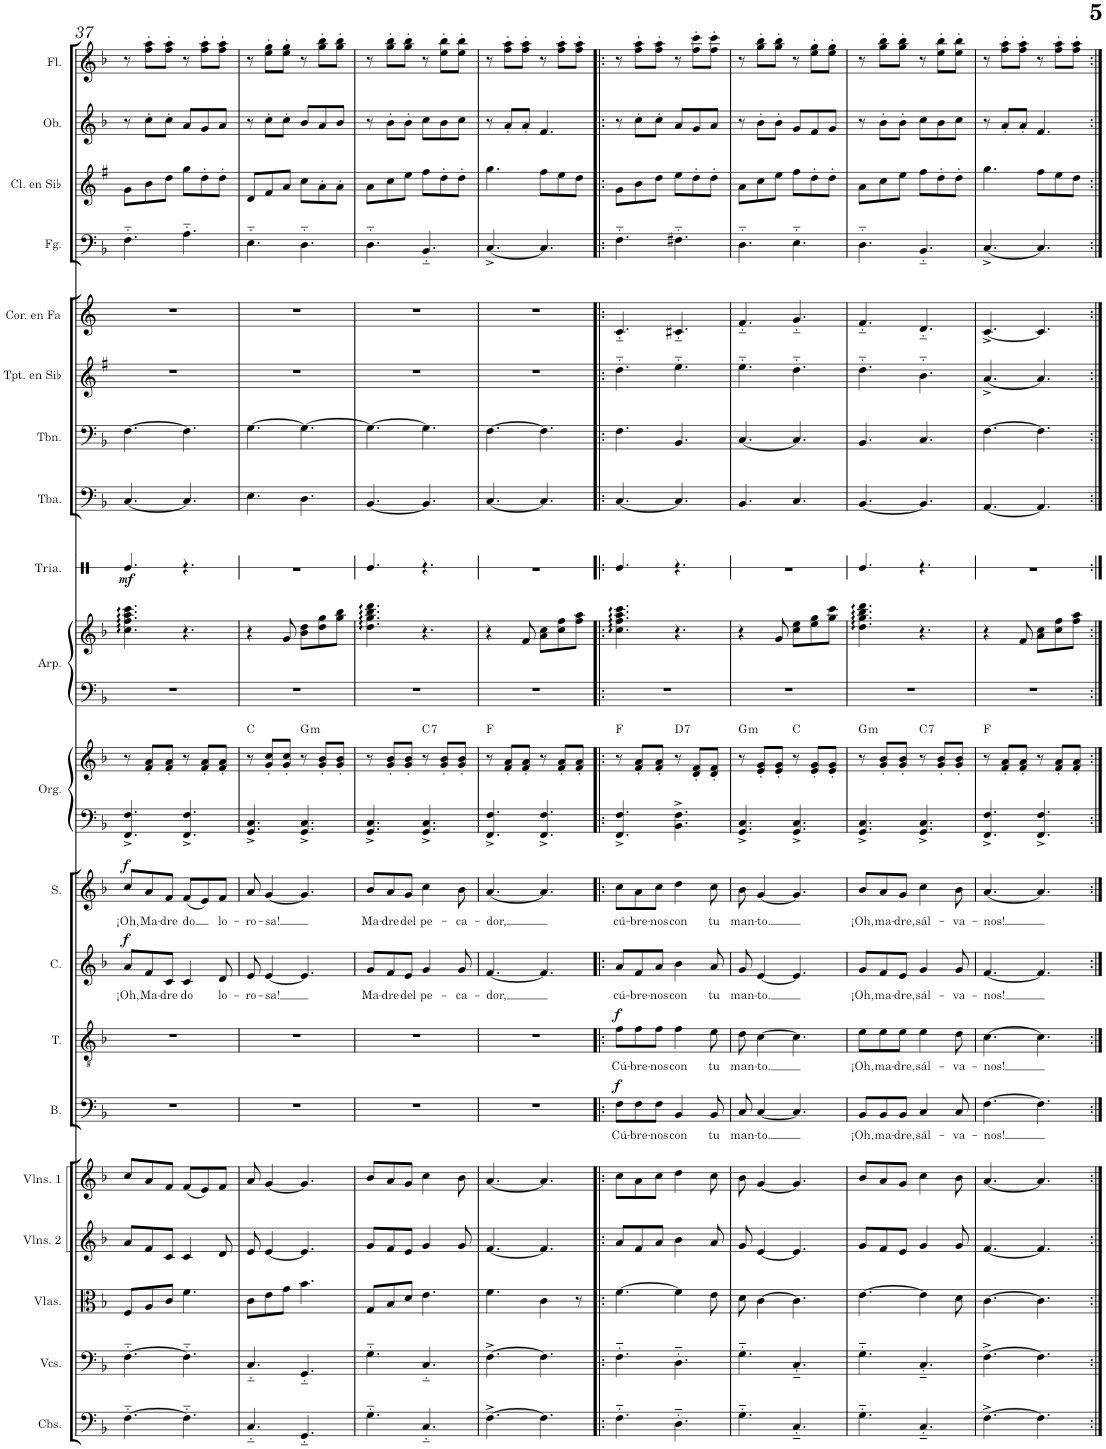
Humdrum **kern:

**kern	**kern	**kern	**kern	**kern	**kern	**text	**dynam	**kern	**text	**dynam	**kern	**text	**dynam	**kern	**text	**dynam	**kern	**kern	**harte	**kern	**kern	**kern	**dynam	**kern	**kern	**kern	**kern	**kern	**kern	**kern	**kern
*part20	*part19	*part18	*part17	*part16	*part15	*part15	*part15	*part14	*part14	*part14	*part13	*part13	*part13	*part12	*part12	*part12	*part11	*part11	*part11	*part10	*part10	*part9	*part9	*part8	*part7	*part6	*part5	*part4	*part3	*part2	*part1
*staff22	*staff21	*staff20	*staff19	*staff18	*staff17	*staff17	*staff17	*staff16	*staff16	*staff16	*staff15	*staff15	*staff15	*staff14	*staff14	*staff14	*staff13	*staff12	*	*staff11	*staff10	*staff9	*staff9	*staff8	*staff7	*staff6	*staff5	*staff4	*staff3	*staff2	*staff1
*I"Contrabajos	*I"Violonchelos	*I"Violas	*I"Violines 2	*I"Violines 1	*I"Bajo	*	*	*I"Tenor	*	*	*I"Contralto	*	*	*I"Soprano	*	*	*I"Órgano	*	*	*I"Arpa	*	*I"Triángulo	*	*I"Tuba	*I"Trombón	*I"Trompeta en Sib	*I"Corno en Fa	*I"Fagot	*I"Clarinete en Sib	*I"Oboe	*I"Flauta
*I'Cbs.	*I'Vcs.	*I'Vlas.	*I'Vlns. 2	*I'Vlns. 1	*I'B.	*	*	*I'T.	*	*	*I'C.	*	*	*I'S.	*	*	*	*	*	*I'Arp.	*	*	*	*I'Tba.	*I'Tbn.	*I'Tpt. en Sib	*I'Cor. en Fa	*I'Fg.	*I'Cl. en Sib	*I'Ob.	*I'Fl.
!!LO:PB:g=z
*clefF4	*clefF4	*clefC3	*clefG2	*clefG2	*clefF4	*	*	*clefGv2	*	*	*clefG2	*	*	*clefG2	*	*	*clefF4	*clefG2	*	*clefF4	*clefG2	*clefX	*	*clefF4	*clefF4	*clefG2	*clefG2	*clefF4	*clefG2	*clefG2	*clefG2
*Trd7c12	*	*	*	*	*	*	*	*	*	*	*	*	*	*	*	*	*	*	*	*	*	*	*	*	*	*Trd1c2	*Trd4c7	*	*Trd1c2	*	*
*k[b-]	*k[b-]	*k[b-]	*k[b-]	*k[b-]	*k[b-]	*	*	*k[b-]	*	*	*k[b-]	*	*	*k[b-]	*	*	*k[b-]	*k[b-]	*	*k[b-]	*k[b-]	*k[]	*	*k[b-]	*k[b-]	*k[f#]	*k[]	*k[b-]	*k[f#]	*k[b-]	*k[b-]
*M6/8	*M6/8	*M6/8	*M6/8	*M6/8	*M6/8	*	*	*M6/8	*	*	*M6/8	*	*	*M6/8	*	*	*M6/8	*M6/8	*	*M6/8	*M6/8	*M6/8	*	*M6/8	*M6/8	*M6/8	*M6/8	*M6/8	*M6/8	*M6/8	*M6/8
=37	=37	=37	=37	=37	=37	=37	=37	=37	=37	=37	=37	=37	=37	=37	=37	=37	=37	=37	=37	=37	=37	=37	=37	=37	=37	=37	=37	=37	=37	=37	=37
!	!	!	!	!	!	!	!	!	!	!	!	!LO:LY:b	!LO:DY:a	!	!LO:LY:b	!LO:DY:a	!	!	!	!	!	!	!LO:DY:b	!	!	!	!	!	!	!	!
[4.F\	[4.F\	8F/L	8a/L	8cc/L	2.r	.	.	2.r	.	.	8a/L	¡Oh,	f	8cc/L	¡Oh,	f	4.FF/^ 4.F/^	8r	.	2.r	4.cc\ 4.ff\ 4.aa\ 4.ccc\	4.Re/	mf	[4.C/	[4.F\	2.r	2.r	4.F\	8g\L	8r	8r
!	!	!	!	!	!	!	!	!	!	!	!	!LO:LY:b	!	!	!LO:LY:b	!	!	!	!	!	!	!	!	!	!	!	!	!	!	!	!
.	.	8A/	8f/	8a/	.	.	.	.	.	.	8f/	Ma-	.	8a/	Ma-	.	.	8f/' 8a/'L	.	.	.	.	.	.	.	.	.	.	8b\	8cc'\L	8ff\' 8aa\'L
!	!	!	!	!	!	!	!	!	!	!	!	!LO:LY:b	!	!	!LO:LY:b	!	!	!	!	!	!	!	!	!	!	!	!	!	!	!	!
.	.	8c/J	8c/J	8f/J	.	.	.	.	.	.	8c/J	-dre	.	8f/J	-dre	.	.	8f/' 8a/'J	.	.	.	.	.	.	.	.	.	.	8dd\J	8cc'\J	8ff\' 8aa\'J
!	!	!	!	!	!	!	!	!	!	!	!	!LO:LY:b	!	!	!LO:LY:b	!	!	!	!	!	!	!	!	!	!	!	!	!	!	!	!
4.F\]	4.F\]	4.f\	4c/	(8f/L	.	.	.	.	.	.	4c/	do	.	(8f/L	do	.	4.FF/^ 4.F/^	8r	.	.	4.r	4.r	.	4.C/]	4.F\]	.	.	4.A\	8gg\L	8a/L	8r
.	.	.	.	8e/)	.	.	.	.	.	.	.	.	.	8e/)	.	.	.	8f/' 8a/'L	.	.	.	.	.	.	.	.	.	.	8dd'\	8g/	8ff\' 8aa\'L
!	!	!	!	!	!	!	!	!	!	!	!	!LO:LY:b	!	!	!LO:LY:b	!	!	!	!	!	!	!	!	!	!	!	!	!	!	!	!
.	.	.	8d/	8f/J	.	.	.	.	.	.	8d/	lo-	.	8f/J	lo-	.	.	8f/' 8a/'J	.	.	.	.	.	.	.	.	.	.	8dd'\J	8a/J	8ff\' 8aa\'J
=38	=38	=38	=38	=38	=38	=38	=38	=38	=38	=38	=38	=38	=38	=38	=38	=38	=38	=38	=38	=38	=38	=38	=38	=38	=38	=38	=38	=38	=38	=38	=38
!	!	!	!	!	!	!	!	!	!	!	!	!LO:LY:b	!	!	!LO:LY:b	!	!	!	!	!	!	!	!	!	!	!	!	!	!	!	!
4.C/	4.C/	8c\L	8e/	8a/	2.r	.	.	2.r	.	.	8e/	-ro-	.	8a/	-ro-	.	4.GG/^ 4.C/^	8r	C:maj	2.r	4r	2.r	.	4.E\	[4.G\	2.r	2.r	4.E\	8d/L	8r	8r
!	!	!	!	!	!	!	!	!	!	!	!	!LO:LY:b	!	!	!LO:LY:b	!	!	!	!	!	!	!	!	!	!	!	!	!	!	!	!
.	.	8e\	[4e/	[4g/	.	.	.	.	.	.	[4e/	-sa!	.	[4g/	-sa!	.	.	8g/' 8cc/'L	.	.	.	.	.	.	.	.	.	.	8f#/	8cc'\L	8ee\' 8gg\'L
.	.	8g\J	.	.	.	.	.	.	.	.	.	.	.	.	.	.	.	8g/' 8cc/'J	.	.	8g/	.	.	.	.	.	.	.	8a/J	8cc'\J	8ee\' 8gg\'J
!	!	!	!	!	!	!	!	!	!	!	!	!	!	!	!	!	!	!	!LO:H:kt=m	!	!	!	!	!	!	!	!	!	!	!	!
4.GG/	4.GG/	4.b-\	4.e/]	4.g/]	.	.	.	.	.	.	4.e/]	.	.	4.g/]	.	.	4.GG/^ 4.C/^	8r	G:min	.	8b-\ 8dd\L	.	.	4.D\	4.G\_	.	.	4.D\	8cc\L	8b-/L	8r
.	.	.	.	.	.	.	.	.	.	.	.	.	.	.	.	.	.	8g/' 8b-/'L	.	.	8dd\ 8gg\	.	.	.	.	.	.	.	8a'\	8a/	8gg\' 8bb-\'L
.	.	.	.	.	.	.	.	.	.	.	.	.	.	.	.	.	.	8g/' 8b-/'J	.	.	8gg\ 8bb-\J	.	.	.	.	.	.	.	8a'\J	8b-/J	8gg\' 8bb-\'J
=39	=39	=39	=39	=39	=39	=39	=39	=39	=39	=39	=39	=39	=39	=39	=39	=39	=39	=39	=39	=39	=39	=39	=39	=39	=39	=39	=39	=39	=39	=39	=39
!	!	!	!	!	!	!	!	!	!	!	!	!LO:LY:b	!	!	!LO:LY:b	!	!	!	!	!	!	!	!	!	!	!	!	!	!	!	!
4.G\	4.G\	8G/L	8g/L	8b-/L	2.r	.	.	2.r	.	.	8g/L	Ma-	.	8b-/L	Ma-	.	4.GG/^ 4.C/^	8r	.	2.r	4.dd\ 4.gg\ 4.bb-\ 4.ddd\	4.Re/	.	[4.BB-/	4.G\_	2.r	2.r	4.D\	8a\L	8r	8r
!	!	!	!	!	!	!	!	!	!	!	!	!LO:LY:b	!	!	!LO:LY:b	!	!	!	!	!	!	!	!	!	!	!	!	!	!	!	!
.	.	8B-/	8f/	8a/	.	.	.	.	.	.	8f/	-dre	.	8a/	-dre	.	.	8g/' 8b-/'L	.	.	.	.	.	.	.	.	.	.	8cc\	8b-'\L	8gg\' 8bb-\'L
!	!	!	!	!	!	!	!	!	!	!	!	!LO:LY:b	!	!	!LO:LY:b	!	!	!	!	!	!	!	!	!	!	!	!	!	!	!	!
.	.	8d/J	8e/J	8g/J	.	.	.	.	.	.	8e/J	del	.	8g/J	del	.	.	8g/' 8b-/'J	.	.	.	.	.	.	.	.	.	.	8ee\J	8b-'\J	8gg\' 8bb-\'J
!	!	!	!	!	!	!	!	!	!	!	!	!LO:LY:b	!	!	!LO:LY:b	!	!	!	!LO:H:kt=7	!	!	!	!	!	!	!	!	!	!	!	!
4.C/	4.C/	4.e\	4g/	4cc\	.	.	.	.	.	.	4g/	pe-	.	4cc\	pe-	.	4.GG/^ 4.C/^	8r	C:7	.	4.r	4.r	.	4.BB-/]	4.G\]	.	.	4.BB-/	8ff#\L	8cc\L	8r
.	.	.	.	.	.	.	.	.	.	.	.	.	.	.	.	.	.	8g/' 8b-/'L	.	.	.	.	.	.	.	.	.	.	8dd'\	8b-\	8ee\' 8bb-\'L
!	!	!	!	!	!	!	!	!	!	!	!	!LO:LY:b	!	!	!LO:LY:b	!	!	!	!	!	!	!	!	!	!	!	!	!	!	!	!
.	.	.	8g/	8b-\	.	.	.	.	.	.	8g/	-ca-	.	8b-\	-ca-	.	.	8g/' 8b-/'J	.	.	.	.	.	.	.	.	.	.	8dd'\J	8cc\J	8ee\' 8bb-\'J
=40	=40	=40	=40	=40	=40	=40	=40	=40	=40	=40	=40	=40	=40	=40	=40	=40	=40	=40	=40	=40	=40	=40	=40	=40	=40	=40	=40	=40	=40	=40	=40
!	!	!	!	!	!	!	!	!	!	!	!	!LO:LY:b	!	!	!LO:LY:b	!	!	!	!	!	!	!	!	!	!	!	!	!	!	!	!
[4.F^\	[4.F^\	4.f\	[4.f/	[4.a/	2.r	.	.	2.r	.	.	[4.f/	-dor,	.	[4.a/	-dor,	.	4.FF/^ 4.F/^	8r	F:maj	2.r	4r	2.r	.	[4.C/	[4.F\	2.r	2.r	[4.C^/	4.gg\	8r	8r
.	.	.	.	.	.	.	.	.	.	.	.	.	.	.	.	.	.	8f/' 8a/'L	.	.	.	.	.	.	.	.	.	.	.	8a'/L	8ff\' 8aa\'L
.	.	.	.	.	.	.	.	.	.	.	.	.	.	.	.	.	.	8f/' 8a/'J	.	.	8f/	.	.	.	.	.	.	.	.	8a'/J	8ff\' 8aa\'J
4.F\]	4.F\]	4c\	4.f/]	4.a/]	.	.	.	.	.	.	4.f/]	.	.	4.a/]	.	.	4.FF/^ 4.F/^	8r	.	.	8a\ 8cc\L	.	.	4.C/]	4.F\]	.	.	4.C/]	8ff#\L	4.f/	8r
.	.	.	.	.	.	.	.	.	.	.	.	.	.	.	.	.	.	8f/' 8a/'L	.	.	8cc\ 8ff\	.	.	.	.	.	.	.	8ee\	.	8ff\' 8aa\'L
.	.	8r	.	.	.	.	.	.	.	.	.	.	.	.	.	.	.	8f/' 8a/'J	.	.	8ff\ 8aa\J	.	.	.	.	.	.	.	8dd\J	.	8ff\' 8aa\'J
=41!|:	=41!|:	=41!|:	=41!|:	=41!|:	=41!|:	=41!|:	=41!|:	=41!|:	=41!|:	=41!|:	=41!|:	=41!|:	=41!|:	=41!|:	=41!|:	=41!|:	=41!|:	=41!|:	=41!|:	=41!|:	=41!|:	=41!|:	=41!|:	=41!|:	=41!|:	=41!|:	=41!|:	=41!|:	=41!|:	=41!|:	=41!|:
!	!	!	!	!	!	!LO:LY:b	!LO:DY:a	!	!LO:LY:b	!LO:DY:a	!	!LO:LY:b	!	!	!LO:LY:b	!	!	!	!	!	!	!	!	!	!	!	!	!	!	!	!
4.F'~\	4.F'~\	[4.f\	8a/L	8cc\L	8F\L	Cú-	f	8f\L	Cú-	f	8a/L	cú-	.	8cc\L	cú-	.	4.FF/^ 4.F/^	8r	F:maj	2.r	4.cc\ 4.ff\ 4.aa\ 4.ccc\	4.Re/	.	[4.C/	4.F\	4.dd\	4.c/	4.F\	8g\L	8r	8r
!	!	!	!	!	!	!LO:LY:b	!	!	!LO:LY:b	!	!	!LO:LY:b	!	!	!LO:LY:b	!	!	!	!	!	!	!	!	!	!	!	!	!	!	!	!
.	.	.	8f/	8a\	8F\	-bre-	.	8f\	-bre-	.	8f/	-bre-	.	8a\	-bre-	.	.	8f/' 8a/'L	.	.	.	.	.	.	.	.	.	.	8b\	8cc'\L	8ff\' 8aa\'L
!	!	!	!	!	!	!LO:LY:b	!	!	!LO:LY:b	!	!	!LO:LY:b	!	!	!LO:LY:b	!	!	!	!	!	!	!	!	!	!	!	!	!	!	!	!
.	.	.	8a/J	8cc\J	8F\J	-nos	.	8f\J	-nos	.	8a/J	-nos	.	8cc\J	-nos	.	.	8f/' 8a/'J	.	.	.	.	.	.	.	.	.	.	8dd\J	8cc'\J	8ff\' 8aa\'J
!	!	!	!	!	!	!LO:LY:b	!	!	!LO:LY:b	!	!	!LO:LY:b	!	!	!LO:LY:b	!	!	!	!LO:H:kt=7	!	!	!	!	!	!	!	!	!	!	!	!
4.D'~\	4.D'~\	4f\]	4b-\	4dd\	4BB-/	con	.	4f\	con	.	4b-\	con	.	4dd\	con	.	4.BB-\^ 4.F\^	8r	D:7	.	4.r	4.r	.	4.C/]	4.BB-/	4.ee\	4.c#X/	4.F#X\	8ee\L	8a/L	8r
.	.	.	.	.	.	.	.	.	.	.	.	.	.	.	.	.	.	8d/' 8f/'L	.	.	.	.	.	.	.	.	.	.	8dd'\	8g/	8ff\' 8ccc\'L
!	!	!	!	!	!	!LO:LY:b	!	!	!LO:LY:b	!	!	!LO:LY:b	!	!	!LO:LY:b	!	!	!	!	!	!	!	!	!	!	!	!	!	!	!	!
.	.	8e\	8a/	8cc\	8BB-/	tu	.	8e\	tu	.	8a/	tu	.	8cc\	tu	.	.	8d/' 8f/'J	.	.	.	.	.	.	.	.	.	.	8dd'\J	8a/J	8ff\' 8ccc\'J
=42	=42	=42	=42	=42	=42	=42	=42	=42	=42	=42	=42	=42	=42	=42	=42	=42	=42	=42	=42	=42	=42	=42	=42	=42	=42	=42	=42	=42	=42	=42	=42
!	!	!	!	!	!	!LO:LY:b	!	!	!LO:LY:b	!	!	!LO:LY:b	!	!	!LO:LY:b	!	!	!	!LO:H:kt=m	!	!	!	!	!	!	!	!	!	!	!	!
4.G'~\	4.G'~\	8d\	8g/	8b-\	8C/	man-	.	8d\	man-	.	8g/	man-	.	8b-\	man-	.	4.GG/^ 4.C/^	8r	G:min	2.r	4r	2.r	.	4.BB-/	[4.C/	4.ee\	4.f/	4.D\	8a\L	8r	8r
!	!	!	!	!	!	!LO:LY:b	!	!	!LO:LY:b	!	!	!LO:LY:b	!	!	!LO:LY:b	!	!	!	!	!	!	!	!	!	!	!	!	!	!	!	!
.	.	[4c\	[4e/	[4g/	[4C/	-to.	.	[4c\	-to.	.	[4e/	-to.	.	[4g/	-to.	.	.	8e/' 8g/'L	.	.	.	.	.	.	.	.	.	.	8cc\	8b-'\L	8gg\' 8bb-\'L
.	.	.	.	.	.	.	.	.	.	.	.	.	.	.	.	.	.	8e/' 8g/'J	.	.	8g/	.	.	.	.	.	.	.	8ee\J	8b-'\J	8gg\' 8bb-\'J
4.C'~/	4.C'~/	4.c\]	4.e/]	4.g/]	4.C/]	.	.	4.c\]	.	.	4.e/]	.	.	4.g/]	.	.	4.GG/^ 4.C/^	8r	C:maj	.	8cc\ 8ee\L	.	.	4.C/	4.C/]	4.dd\	4.g/	4.E\	8ff#\L	8g/L	8r
.	.	.	.	.	.	.	.	.	.	.	.	.	.	.	.	.	.	8e/' 8g/'L	.	.	8ee\ 8gg\	.	.	.	.	.	.	.	8dd'\	8f/	8ee\' 8gg\'L
.	.	.	.	.	.	.	.	.	.	.	.	.	.	.	.	.	.	8e/' 8g/'J	.	.	8gg\ 8ccc\J	.	.	.	.	.	.	.	8dd'\J	8g/J	8ee\' 8gg\'J
=43	=43	=43	=43	=43	=43	=43	=43	=43	=43	=43	=43	=43	=43	=43	=43	=43	=43	=43	=43	=43	=43	=43	=43	=43	=43	=43	=43	=43	=43	=43	=43
!	!	!	!	!	!	!LO:LY:b	!	!	!LO:LY:b	!	!	!LO:LY:b	!	!	!LO:LY:b	!	!	!	!LO:H:kt=m	!	!	!	!	!	!	!	!	!	!	!	!
4.G'~\	4.G'~\	[4.e\	8g/L	8b-/L	8BB-/L	¡Oh,	.	8e\L	¡Oh,	.	8g/L	¡Oh,	.	8b-/L	¡Oh,	.	4.GG/^ 4.C/^	8r	G:min	2.r	4.dd\ 4.gg\ 4.bb-\ 4.ddd\	4.Re/	.	[4.BB-/	4.BB-/	4.dd\	4.f/	4.D\	8a\L	8r	8r
!	!	!	!	!	!	!LO:LY:b	!	!	!LO:LY:b	!	!	!LO:LY:b	!	!	!LO:LY:b	!	!	!	!	!	!	!	!	!	!	!	!	!	!	!	!
.	.	.	8f/	8a/	8BB-/	ma-	.	8e\	ma-	.	8f/	ma-	.	8a/	ma-	.	.	8g/' 8b-/'L	.	.	.	.	.	.	.	.	.	.	8cc\	8b-'\L	8gg\' 8bb-\'L
!	!	!	!	!	!	!LO:LY:b	!	!	!LO:LY:b	!	!	!LO:LY:b	!	!	!LO:LY:b	!	!	!	!	!	!	!	!	!	!	!	!	!	!	!	!
.	.	.	8e/J	8g/J	8BB-/J	-dre,	.	8e\J	-dre,	.	8e/J	-dre,	.	8g/J	-dre,	.	.	8g/' 8b-/'J	.	.	.	.	.	.	.	.	.	.	8ee\J	8b-'\J	8gg\' 8bb-\'J
!	!	!	!	!	!	!LO:LY:b	!	!	!LO:LY:b	!	!	!LO:LY:b	!	!	!LO:LY:b	!	!	!	!LO:H:kt=7	!	!	!	!	!	!	!	!	!	!	!	!
4.C'~/	4.C'~/	4e\]	4g/	4cc\	4C/	sál-	.	4e\	sál-	.	4g/	sál-	.	4cc\	sál-	.	4.GG/^ 4.C/^	8r	C:7	.	4.r	4.r	.	4.BB-/]	4.C/	4.b\	4.d/	4.BB-/	8ff#\L	8cc\L	8r
.	.	.	.	.	.	.	.	.	.	.	.	.	.	.	.	.	.	8g/' 8b-/'L	.	.	.	.	.	.	.	.	.	.	8dd'\	8b-\	8ee\' 8bb-\'L
!	!	!	!	!	!	!LO:LY:b	!	!	!LO:LY:b	!	!	!LO:LY:b	!	!	!LO:LY:b	!	!	!	!	!	!	!	!	!	!	!	!	!	!	!	!
.	.	8d\	8g/	8b-\	8C/	-va-	.	8d\	-va-	.	8g/	-va-	.	8b-\	-va-	.	.	8g/' 8b-/'J	.	.	.	.	.	.	.	.	.	.	8dd'\J	8cc\J	8ee\' 8bb-\'J
=44	=44	=44	=44	=44	=44	=44	=44	=44	=44	=44	=44	=44	=44	=44	=44	=44	=44	=44	=44	=44	=44	=44	=44	=44	=44	=44	=44	=44	=44	=44	=44
!	!	!	!	!	!	!LO:LY:b	!	!	!LO:LY:b	!	!	!LO:LY:b	!	!	!LO:LY:b	!	!	!	!	!	!	!	!	!	!	!	!	!	!	!	!
[4.F^\	[4.F^\	[4.c\	[4.f/	[4.a/	[4.F\	-nos!	.	[4.c\	-nos!	.	[4.f/	-nos!	.	[4.a/	-nos!	.	4.FF/^ 4.F/^	8r	F:maj	2.r	4r	2.r	.	[4.AA/	[4.F\	[4.a^/	[4.c^/	[4.C^/	4.gg\	8r	8r
.	.	.	.	.	.	.	.	.	.	.	.	.	.	.	.	.	.	8f/' 8a/'L	.	.	.	.	.	.	.	.	.	.	.	8a'/L	8ff\' 8aa\'L
.	.	.	.	.	.	.	.	.	.	.	.	.	.	.	.	.	.	8f/' 8a/'J	.	.	8f/	.	.	.	.	.	.	.	.	8a'/J	8ff\' 8aa\'J
4.F\]	4.F\]	4.c\]	4.f/]	4.a/]	4.F\]	.	.	4.c\]	.	.	4.f/]	.	.	4.a/]	.	.	4.FF/^ 4.F/^	8r	.	.	8a\ 8cc\L	.	.	4.AA/]	4.F\]	4.a/]	4.c/]	4.C/]	8ff#\L	4.f/	8r
.	.	.	.	.	.	.	.	.	.	.	.	.	.	.	.	.	.	8f/' 8a/'L	.	.	8cc\ 8ff\	.	.	.	.	.	.	.	8ee\	.	8ff\' 8aa\'L
.	.	.	.	.	.	.	.	.	.	.	.	.	.	.	.	.	.	8f/' 8a/'J	.	.	8ff\ 8aa\J	.	.	.	.	.	.	.	8dd\J	.	8ff\' 8aa\'J
=:|!	=:|!	=:|!	=:|!	=:|!	=:|!	=:|!	=:|!	=:|!	=:|!	=:|!	=:|!	=:|!	=:|!	=:|!	=:|!	=:|!	=:|!	=:|!	=:|!	=:|!	=:|!	=:|!	=:|!	=:|!	=:|!	=:|!	=:|!	=:|!	=:|!	=:|!	=:|!
*-	*-	*-	*-	*-	*-	*-	*-	*-	*-	*-	*-	*-	*-	*-	*-	*-	*-	*-	*-	*-	*-	*-	*-	*-	*-	*-	*-	*-	*-	*-	*-
